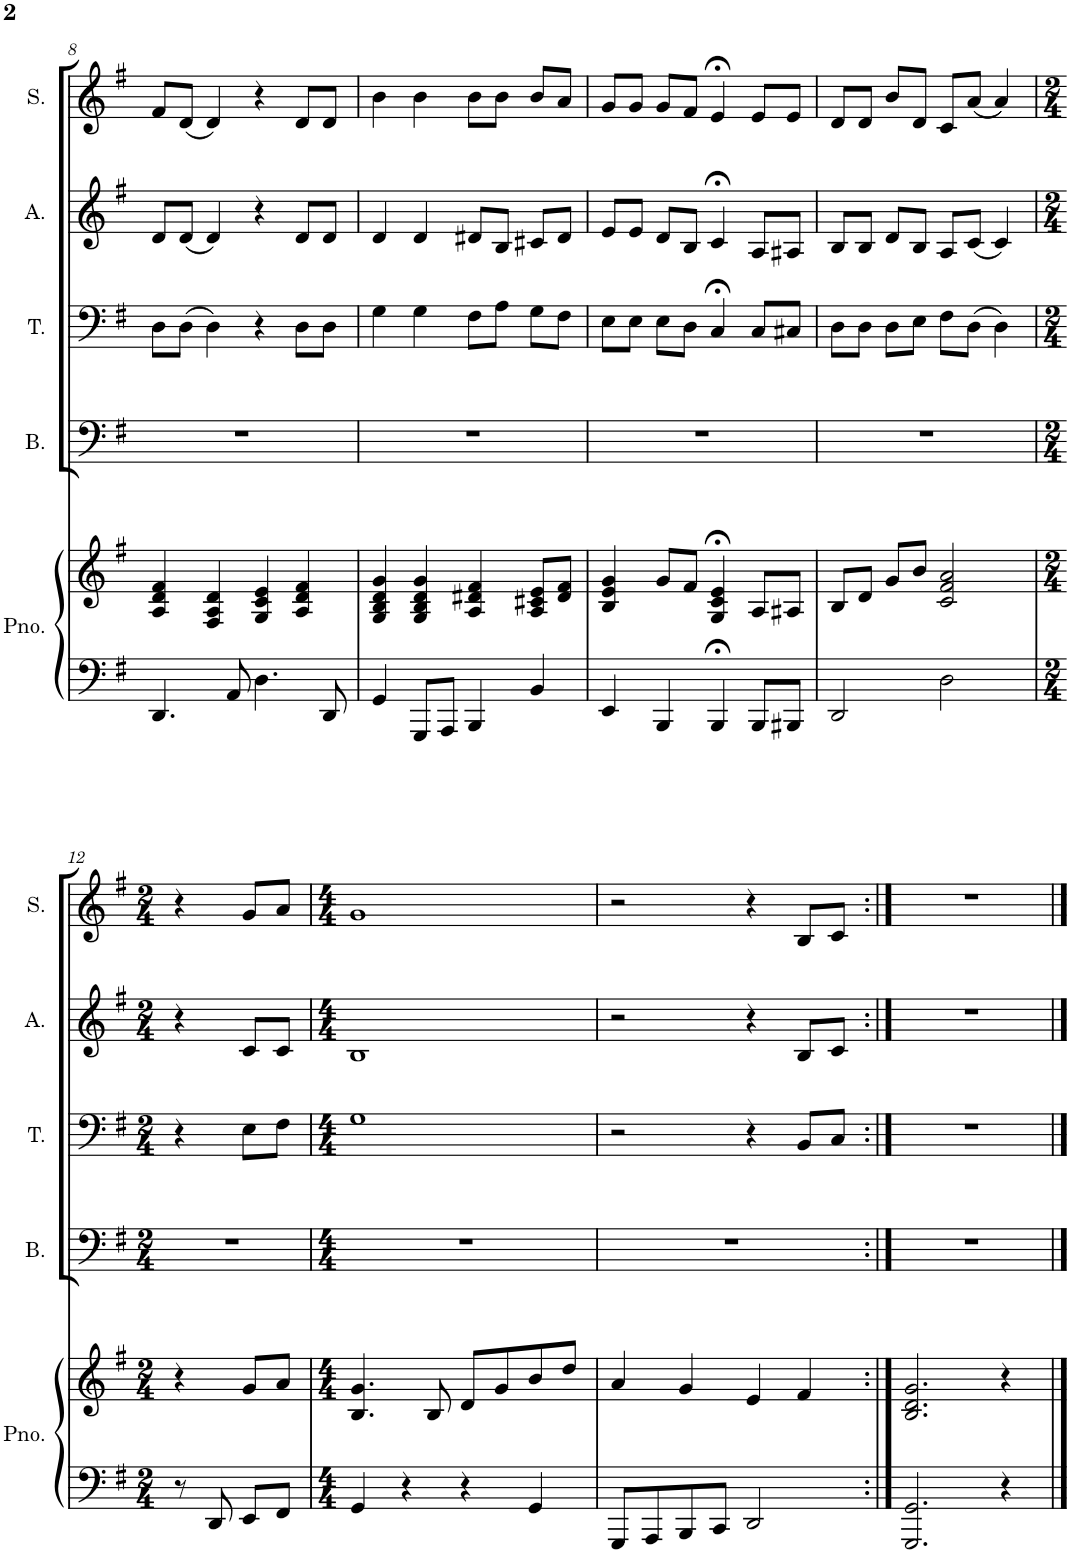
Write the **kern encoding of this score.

**kern	**kern	**kern	**kern	**kern	**kern
*part5	*part5	*part4	*part3	*part2	*part1
*staff6	*staff5	*staff4	*staff3	*staff2	*staff1
*I"Piano	*	*I"Bass	*I"Tenor	*I"Alto	*I"Soprano
*I'Pno.	*	*I'B.	*I'T.	*I'A.	*I'S.
!!LO:PB:g=z
*clefF4	*clefG2	*clefF4	*clefF4	*clefG2	*clefG2
*k[f#]	*k[f#]	*k[f#]	*k[f#]	*k[f#]	*k[f#]
*M4/4	*M4/4	*M4/4	*M4/4	*M4/4	*M4/4
=8	=8	=8	=8	=8	=8
4.DD/	4A/ 4d/ 4f#/	1r	8D\L	8d/L	8f#/L
.	.	.	(8D\J	(8d/J	(8d/J
.	4F#/ 4A/ 4d/	.	4D\)	4d/)	4d/)
8AA/	.	.	.	.	.
4.D\	4G/ 4c/ 4e/	.	4r	4r	4r
.	4A/ 4d/ 4f#/	.	8D\L	8d/L	8d/L
8DD/	.	.	8D\J	8d/J	8d/J
=9	=9	=9	=9	=9	=9
4GG/	4G/ 4B/ 4d/ 4g/	1r	4G\	4d/	4b\
8GGG/L	4G/ 4B/ 4d/ 4g/	.	4G\	4d/	4b\
8AAA/J	.	.	.	.	.
4BBB/	4A/ 4d#X/ 4f#/	.	8F#\L	8d#X/L	8b\L
.	.	.	8A\J	8B/J	8b\J
4BB/	8A/ 8c#X/ 8e/L	.	8G\L	8c#X/L	8b/L
.	8d#/ 8f#/J	.	8F#\J	8d#/J	8a/J
=10	=10	=10	=10	=10	=10
4EE/	4B/ 4e/ 4g/	1r	8E\L	8e/L	8g/L
.	.	.	8E\J	8e/J	8g/J
4BBB/	8g/L	.	8E\L	8d/L	8g/L
.	8f#/J	.	8D\J	8B/J	8f#/J
4BBB;</	4G/;< 4c/;< 4e/;<	.	4C;</	4c;</	4e;</
8BBB/L	8A/L	.	8C/L	8A/L	8e/L
8BBB#X/J	8A#X/J	.	8C#X/J	8A#X/J	8e/J
=11	=11	=11	=11	=11	=11
2DD/	8B/L	1r	8D\L	8B/L	8d/L
.	8d/J	.	8D\J	8B/J	8d/J
.	8g/L	.	8D\L	8d/L	8b/L
.	8b/J	.	8E\J	8B/J	8d/J
2D\	2c/ 2f#/ 2a/	.	8F#\L	8A/L	8c/L
.	.	.	(8D\J	(8c/J	(8a/J
.	.	.	4D\)	4c/)	4a/)
!!LO:LB:g=z
=12	=12	=12	=12	=12	=12
*M2/4	*M2/4	*M2/4	*M2/4	*M2/4	*M2/4
8r	4r	2r	4r	4r	4r
8DD/	.	.	.	.	.
8EE/L	8g/L	.	8E\L	8c/L	8g/L
8FF#/J	8a/J	.	8F#\J	8c/J	8a/J
=13	=13	=13	=13	=13	=13
*M4/4	*M4/4	*M4/4	*M4/4	*M4/4	*M4/4
4GG/	4.B/ 4.g/	1r	1G	1B	1g
4r	.	.	.	.	.
.	8B/	.	.	.	.
4r	8d/L	.	.	.	.
.	8g/	.	.	.	.
4GG/	8b/	.	.	.	.
.	8dd/J	.	.	.	.
=14	=14	=14	=14	=14	=14
8GGG/L	4a/	1r	2r	2r	2r
8AAA/	.	.	.	.	.
8BBB/	4g/	.	.	.	.
8CC/J	.	.	.	.	.
2DD/	4e/	.	4r	4r	4r
.	4f#/	.	8BB/L	8B/L	8B/L
.	.	.	8C/J	8c/J	8c/J
=15:|!	=15:|!	=15:|!	=15:|!	=15:|!	=15:|!
2.GGG/ 2.GG/	2.B/ 2.d/ 2.g/	1r	1r	1r	1r
4r	4r	.	.	.	.
==	==	==	==	==	==
*-	*-	*-	*-	*-	*-
